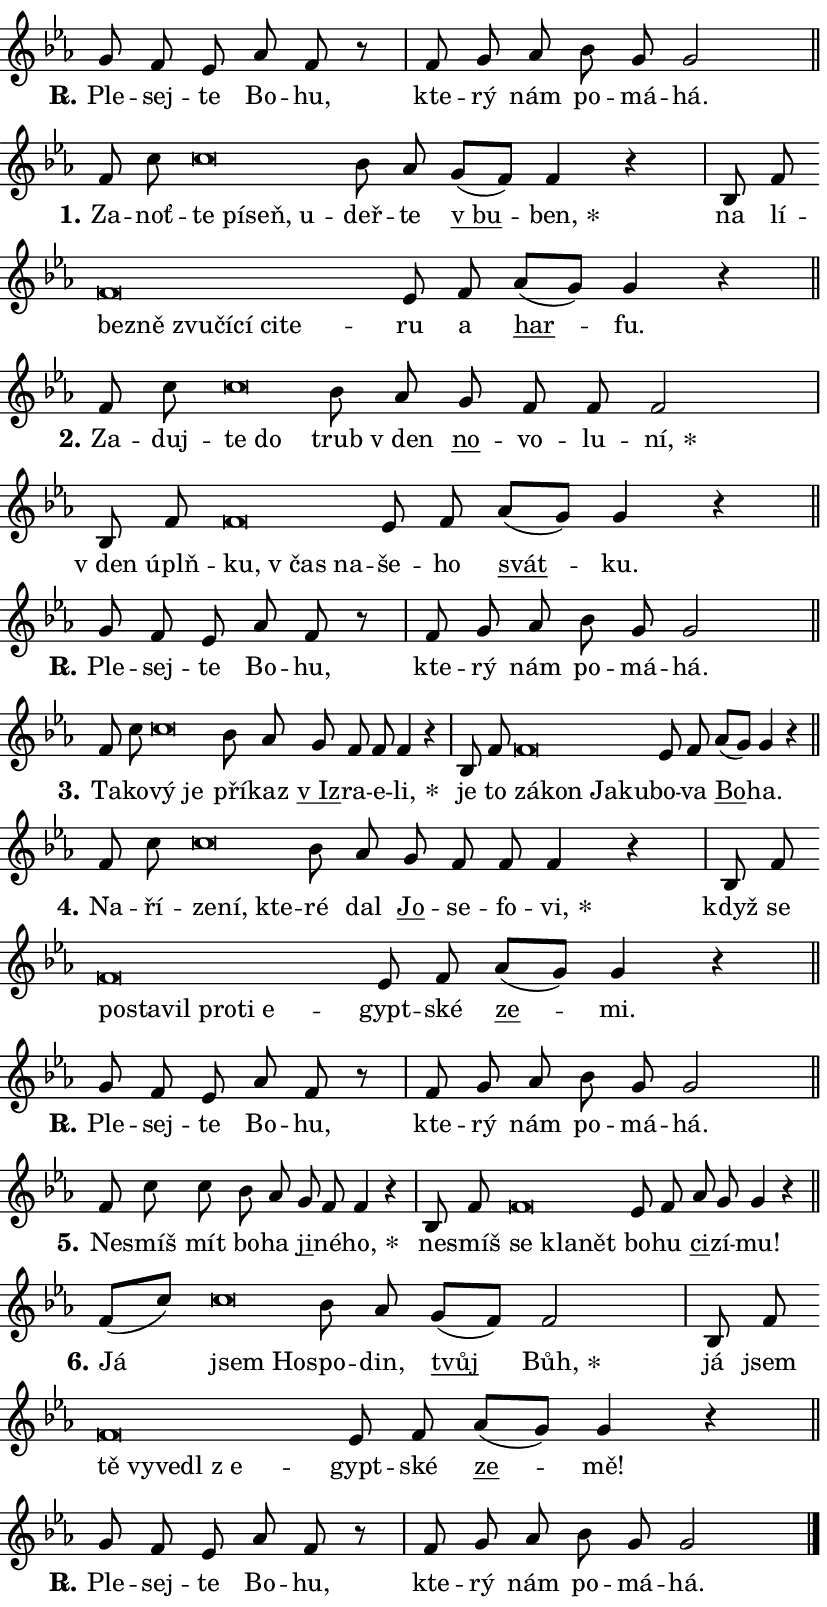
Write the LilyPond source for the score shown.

\version "2.24.0"
\header { tagline = "" }
\paper {
  indent = 0\cm
  top-margin = 0\cm
  right-margin = 0.13\cm % to fit lyric hyphens
  bottom-margin = 0\cm
  left-margin = 0\cm
  paper-width = 14\cm
  page-breaking = #ly:one-page-breaking
  system-system-spacing.basic-distance = #11
  score-system-spacing.basic-distance = #11
  ragged-last = ##f
}


%% Author: Thomas Morley
%% https://lists.gnu.org/archive/html/lilypond-user/2020-05/msg00002.html
#(define (line-position grob)
"Returns position of @var[grob} in current system:
   @code{'start}, if at first time-step
   @code{'end}, if at last time-step
   @code{'middle} otherwise
"
  (let* ((col (ly:item-get-column grob))
         (ln (ly:grob-object col 'left-neighbor))
         (rn (ly:grob-object col 'right-neighbor))
         (col-to-check-left (if (ly:grob? ln) ln col))
         (col-to-check-right (if (ly:grob? rn) rn col))
         (break-dir-left
           (and
             (ly:grob-property col-to-check-left 'non-musical #f)
             (ly:item-break-dir col-to-check-left)))
         (break-dir-right
           (and
             (ly:grob-property col-to-check-right 'non-musical #f)
             (ly:item-break-dir col-to-check-right))))
        (cond ((eqv? 1 break-dir-left) 'start)
              ((eqv? -1 break-dir-right) 'end)
              (else 'middle))))

#(define (tranparent-at-line-position vctor)
  (lambda (grob)
  "Relying on @code{line-position} select the relevant enry from @var{vctor}.
Used to determine transparency,"
    (case (line-position grob)
      ((end) (not (vector-ref vctor 0)))
      ((middle) (not (vector-ref vctor 1)))
      ((start) (not (vector-ref vctor 2))))))

noteHeadBreakVisibility =
#(define-music-function (break-visibility)(vector?)
"Makes @code{NoteHead}s transparent relying on @var{break-visibility}"
#{
  \override NoteHead.transparent =
    #(tranparent-at-line-position break-visibility)
#})

#(define delete-ledgers-for-transparent-note-heads
  (lambda (grob)
    "Reads whether a @code{NoteHead} is transparent.
If so this @code{NoteHead} is removed from @code{'note-heads} from
@var{grob}, which is supposed to be @code{LedgerLineSpanner}.
As a result ledgers are not printed for this @code{NoteHead}"
    (let* ((nhds-array (ly:grob-object grob 'note-heads))
           (nhds-list
             (if (ly:grob-array? nhds-array)
                 (ly:grob-array->list nhds-array)
                 '()))
           ;; Relies on the transparent-property being done before
           ;; Staff.LedgerLineSpanner.after-line-breaking is executed.
           ;; This is fragile ...
           (to-keep
             (remove
               (lambda (nhd)
                 (ly:grob-property nhd 'transparent #f))
               nhds-list)))
      ;; TODO find a better method to iterate over grob-arrays, similiar
      ;; to filter/remove etc for lists
      ;; For now rebuilt from scratch
      (set! (ly:grob-object grob 'note-heads)  '())
      (for-each
        (lambda (nhd)
          (ly:pointer-group-interface::add-grob grob 'note-heads nhd))
        to-keep))))

squashNotes = {
  \override NoteHead.X-extent = #'(-0.2 . 0.2)
  \override NoteHead.Y-extent = #'(-0.75 . 0)
  \override NoteHead.stencil =
    #(lambda (grob)
       (let ((pos (ly:grob-property grob 'staff-position)))
         (begin
           (if (< pos -7) (display "ERROR: Lower brevis then expected\n") (display ""))
           (if (<= pos -6) ly:text-interface::print ly:note-head::print))))
}
unSquashNotes = {
  \revert NoteHead.X-extent
  \revert NoteHead.Y-extent
  \revert NoteHead.stencil
}

hideNotes = \noteHeadBreakVisibility #begin-of-line-visible
unHideNotes = \noteHeadBreakVisibility #all-visible

% work-around for resetting accidentals
% https://lilypond.org/doc/v2.23/Documentation/notation/displaying-rhythms#unmetered-music
cadenzaMeasure = {
  \cadenzaOff
  \partial 1024 s1024
  \cadenzaOn
}

#(define-markup-command (accent layout props text) (markup?)
  "Underline accented syllable"
  (interpret-markup layout props
    #{\markup \override #'(offset . 4.3) \underline { #text }#}))

responsum = \markup \concat {
  "R" \hspace #-1.05 \path #0.1 #'((moveto 0 0.07) (lineto 0.9 0.8)) \hspace #0.05 "."
}

spaceSize = #0.6828661417322834 % exact space size for TeX Gyre Schola

\layout {
  \context {
    \Staff
    \remove "Time_signature_engraver"
    \override LedgerLineSpanner.after-line-breaking = #delete-ledgers-for-transparent-note-heads
  }
  \context {
    \Lyrics {
      \override LyricSpace.minimum-distance = \spaceSize
      \override LyricText.font-name = #"TeX Gyre Schola"
      \override LyricText.font-size = 1
      \override StanzaNumber.font-name = #"TeX Gyre Schola Bold"
      \override StanzaNumber.font-size = 1
    }
  }
  \context {
    \Score 
    \override NoteHead.text =
      #(lambda (grob) 
        (let ((pos (ly:grob-property grob 'staff-position)))
          #{\markup {
            \combine
              \halign #-0.55 \raise #(if (= pos -6) 0 0.5) \override #'(thickness . 2) \draw-line #'(3.2 . 0)
              \musicglyph "noteheads.sM1"
          }#}))
  }
}

% magnetic-lyrics.ily
%
%   written by
%     Jean Abou Samra <jean@abou-samra.fr>
%     Werner Lemberg <wl@gnu.org>
%
%   adapted by
%     Jiri Hon <jiri.hon@gmail.com>
%
% Version 2022-Apr-15

% https://www.mail-archive.com/lilypond-user@gnu.org/msg149350.html

#(define (Left_hyphen_pointer_engraver context)
   "Collect syllable-hyphen-syllable occurrences in lyrics and store
them in properties.  This engraver only looks to the left.  For
example, if the lyrics input is @code{foo -- bar}, it does the
following.

@itemize @bullet
@item
Set the @code{text} property of the @code{LyricHyphen} grob between
@q{foo} and @q{bar} to @code{foo}.

@item
Set the @code{left-hyphen} property of the @code{LyricText} grob with
text @q{foo} to the @code{LyricHyphen} grob between @q{foo} and
@q{bar}.
@end itemize

Use this auxiliary engraver in combination with the
@code{lyric-@/text::@/apply-@/magnetic-@/offset!} hook."
   (let ((hyphen #f)
         (text #f))
     (make-engraver
      (acknowledgers
       ((lyric-syllable-interface engraver grob source-engraver)
        (set! text grob)))
      (end-acknowledgers
       ((lyric-hyphen-interface engraver grob source-engraver)
        ;(when (not (grob::has-interface grob 'lyric-space-interface))
          (set! hyphen grob)));)
      ((stop-translation-timestep engraver)
       (when (and text hyphen)
         (ly:grob-set-object! text 'left-hyphen hyphen))
       (set! text #f)
       (set! hyphen #f)))))

#(define (lyric-text::apply-magnetic-offset! grob)
   "If the space between two syllables is less than the value in
property @code{LyricText@/.details@/.squash-threshold}, move the right
syllable to the left so that it gets concatenated with the left
syllable.

Use this function as a hook for
@code{LyricText@/.after-@/line-@/breaking} if the
@code{Left_@/hyphen_@/pointer_@/engraver} is active."
   (let ((hyphen (ly:grob-object grob 'left-hyphen #f)))
     (when hyphen
       (let ((left-text (ly:spanner-bound hyphen LEFT)))
         (when (grob::has-interface left-text 'lyric-syllable-interface)
           (let* ((common (ly:grob-common-refpoint grob left-text X))
                  (this-x-ext (ly:grob-extent grob common X))
                  (left-x-ext
                   (begin
                     ;; Trigger magnetism for left-text.
                     (ly:grob-property left-text 'after-line-breaking)
                     (ly:grob-extent left-text common X)))
                  ;; `delta` is the gap width between two syllables.
                  (delta (- (interval-start this-x-ext)
                            (interval-end left-x-ext)))
                  (details (ly:grob-property grob 'details))
                  (threshold (assoc-get 'squash-threshold details 0.2)))
             (when (< delta threshold)
               (let* (;; We have to manipulate the input text so that
                      ;; ligatures crossing syllable boundaries are not
                      ;; disabled.  For languages based on the Latin
                      ;; script this is essentially a beautification.
                      ;; However, for non-Western scripts it can be a
                      ;; necessity.
                      (lt (ly:grob-property left-text 'text))
                      (rt (ly:grob-property grob 'text))
                      (is-space (grob::has-interface hyphen 'lyric-space-interface))
                      (space (if is-space " " ""))
                      (extra-delta (if is-space spaceSize 0))
                      ;; Append new syllable.
                      (ltrt-space (if (and (string? lt) (string? rt))
                                (string-append lt space rt)
                                (make-concat-markup (list lt space rt))))
                      ;; Right-align `ltrt` to the right side.
                      (ltrt-space-markup (grob-interpret-markup
                               grob
                               (make-translate-markup
                                (cons (interval-length this-x-ext) 0)
                                (make-right-align-markup ltrt-space)))))
                 (begin
                   ;; Don't print `left-text`.
                   (ly:grob-set-property! left-text 'stencil #f)
                   ;; Set text and stencil (which holds all collected
                   ;; syllables so far) and shift it to the left.
                   (ly:grob-set-property! grob 'text ltrt-space)
                   (ly:grob-set-property! grob 'stencil ltrt-space-markup)
                   (ly:grob-translate-axis! grob (- (- delta extra-delta)) X))))))))))


#(define (lyric-hyphen::displace-bounds-first grob)
   ;; Make very sure this callback isn't triggered too early.
   (let ((left (ly:spanner-bound grob LEFT))
         (right (ly:spanner-bound grob RIGHT)))
     (ly:grob-property left 'after-line-breaking)
     (ly:grob-property right 'after-line-breaking)
     (ly:lyric-hyphen::print grob)))

squashThreshold = #0.4

\layout {
  \context {
    \Lyrics
    \consists #Left_hyphen_pointer_engraver
    \override LyricText.after-line-breaking =
      #lyric-text::apply-magnetic-offset!
    \override LyricHyphen.stencil = #lyric-hyphen::displace-bounds-first
    \override LyricText.details.squash-threshold = \squashThreshold
    \override LyricHyphen.minimum-distance = 0
    \override LyricHyphen.minimum-length = \squashThreshold
  }
}

squashText = \override LyricText.details.squash-threshold = 9999
unSquashText = \override LyricText.details.squash-threshold = \squashThreshold

leftText = \override LyricText.self-alignment-X = #LEFT
unLeftText = \revert LyricText.self-alignment-X

starOffset = #(lambda (grob) 
                (let ((x_offset (ly:self-alignment-interface::aligned-on-x-parent grob)))
                  (if (= x_offset 0) 0 (+ x_offset 1.2))))

star = #(define-music-function (syllable)(string?)
"Append star separator at the end of a syllable"
#{
  \once \override LyricText.X-offset = #starOffset
  \lyricmode { \markup {
    #syllable
    \override #'((font-name . "TeX Gyre Schola Bold")) \hspace #0.2 \lower #0.65 \larger "*"
  } }
#})

starAccent = #(define-music-function (syllable)(string?)
"Append star separator at the end of a syllable and make accent"
#{
  \once \override LyricText.X-offset = #starOffset
  \lyricmode { \markup {
    \accent #syllable
    \override #'((font-name . "TeX Gyre Schola Bold")) \hspace #0.2 \lower #0.65 \larger "*"
  } }
#})

breath = #(define-music-function (syllable)(string?)
"Append breathing indicator at the end of a syllable"
#{
  \lyricmode { \markup { #syllable "+" } }
#})

optionalBreath = #(define-music-function (syllable)(string?)
"Append optional breathing indicator at the end of a syllable"
#{
  \lyricmode { \markup { #syllable "(+)" } }
#})


\score {
    <<
        \new Voice = "melody" { \cadenzaOn \key es \major \relative { g'8 f es as f r \cadenzaMeasure \bar "|" f g as \bar "" bes g g2 \cadenzaMeasure \bar "||" \break } }
        \new Lyrics \lyricsto "melody" { \lyricmode { \set stanza = \responsum
Ple -- sej -- te Bo -- hu, kte -- rý nám po -- má -- há. } }
    >>
    \layout {}
}

\score {
    <<
        \new Voice = "melody" { \cadenzaOn \key es \major \relative { f'8 c' \bar "" \squashNotes c\breve*1/16 \hideNotes \breve*1/16 \bar "" \breve*1/16 \breve*1/16 \bar "" \unHideNotes \unSquashNotes bes8 as \bar "" g[( f)] f4 r \cadenzaMeasure \bar "|" bes,8 f' \bar "" \squashNotes f\breve*1/16 \hideNotes \breve*1/16 \bar "" \breve*1/16 \bar "" \breve*1/16 \bar "" \breve*1/16 \bar "" \breve*1/16 \breve*1/16 \bar "" \unHideNotes \unSquashNotes es8 f \bar "" as[( g)] g4 r \cadenzaMeasure \bar "||" \break } }
        \new Lyrics \lyricsto "melody" { \lyricmode { \set stanza = "1."
Za -- noť -- \leftText te \squashText pí -- seň, u -- \unLeftText \unSquashText deř -- te \markup \accent "v bu" -- \star ben, na lí -- \leftText bez -- \squashText ně zvu -- čí -- cí ci -- te -- \unLeftText \unSquashText ru a \markup \accent har -- fu. } }
    >>
    \layout {}
}

\score {
    <<
        \new Voice = "melody" { \cadenzaOn \key es \major \relative { f'8 c' \bar "" \squashNotes c\breve*1/16 \hideNotes \breve*1/16 \bar "" \unHideNotes \unSquashNotes bes8 as \bar "" g f f f2 \cadenzaMeasure \bar "|" bes,8 f' \bar "" \squashNotes f\breve*1/16 \hideNotes \breve*1/16 \breve*1/16 \bar "" \unHideNotes \unSquashNotes es8 f \bar "" as[( g)] g4 r \cadenzaMeasure \bar "||" \break } }
        \new Lyrics \lyricsto "melody" { \lyricmode { \set stanza = "2."
Za -- duj -- \leftText te \squashText do \unLeftText \unSquashText trub "v den" \markup \accent no -- vo -- lu -- \star ní, "v den" úplň -- \leftText ku, \squashText "v čas" na -- \unLeftText \unSquashText še -- ho \markup \accent svát -- ku. } }
    >>
    \layout {}
}

\score {
    <<
        \new Voice = "melody" { \cadenzaOn \key es \major \relative { g'8 f es as f r \cadenzaMeasure \bar "|" f g as \bar "" bes g g2 \cadenzaMeasure \bar "||" \break } }
        \new Lyrics \lyricsto "melody" { \lyricmode { \set stanza = \responsum
Ple -- sej -- te Bo -- hu, kte -- rý nám po -- má -- há. } }
    >>
    \layout {}
}

\score {
    <<
        \new Voice = "melody" { \cadenzaOn \key es \major \relative { f'8 c' \bar "" \squashNotes c\breve*1/16 \hideNotes \breve*1/16 \bar "" \unHideNotes \unSquashNotes bes8 as \bar "" g f f f4 r \cadenzaMeasure \bar "|" bes,8 f' \bar "" \squashNotes f\breve*1/16 \hideNotes \breve*1/16 \bar "" \breve*1/16 \breve*1/16 \bar "" \unHideNotes \unSquashNotes es8 f \bar "" as[( g)] g4 r \cadenzaMeasure \bar "||" \break } }
        \new Lyrics \lyricsto "melody" { \lyricmode { \set stanza = "3."
Ta -- ko -- \leftText vý \squashText je \unLeftText \unSquashText pří -- kaz \markup \accent "v Iz" -- ra -- e -- \star li, je to \leftText zá -- \squashText kon Ja -- ku -- \unLeftText \unSquashText bo -- va \markup \accent Bo -- ha. } }
    >>
    \layout {}
}

\score {
    <<
        \new Voice = "melody" { \cadenzaOn \key es \major \relative { f'8 c' \bar "" \squashNotes c\breve*1/16 \hideNotes \breve*1/16 \breve*1/16 \bar "" \unHideNotes \unSquashNotes bes8 as \bar "" g f f f4 r \cadenzaMeasure \bar "|" bes,8 f' \bar "" \squashNotes f\breve*1/16 \hideNotes \breve*1/16 \bar "" \breve*1/16 \bar "" \breve*1/16 \bar "" \breve*1/16 \breve*1/16 \bar "" \unHideNotes \unSquashNotes es8 f \bar "" as[( g)] g4 r \cadenzaMeasure \bar "||" \break } }
        \new Lyrics \lyricsto "melody" { \lyricmode { \set stanza = "4."
Na -- ří -- \leftText ze -- \squashText ní, kte -- \unLeftText \unSquashText ré dal \markup \accent Jo -- se -- fo -- \star vi, když se \leftText po -- \squashText sta -- vil pro -- ti e -- \unLeftText \unSquashText gypt -- ské \markup \accent ze -- mi. } }
    >>
    \layout {}
}

\score {
    <<
        \new Voice = "melody" { \cadenzaOn \key es \major \relative { g'8 f es as f r \cadenzaMeasure \bar "|" f g as \bar "" bes g g2 \cadenzaMeasure \bar "||" \break } }
        \new Lyrics \lyricsto "melody" { \lyricmode { \set stanza = \responsum
Ple -- sej -- te Bo -- hu, kte -- rý nám po -- má -- há. } }
    >>
    \layout {}
}

\score {
    <<
        \new Voice = "melody" { \cadenzaOn \key es \major \relative { f'8 c' \bar "" c bes8 as \bar "" g f f4 r \cadenzaMeasure \bar "|" bes,8 f' \bar "" \squashNotes f\breve*1/16 \hideNotes \breve*1/16 \breve*1/16 \bar "" \unHideNotes \unSquashNotes es8 f \bar "" as g g4 r \cadenzaMeasure \bar "||" \break } }
        \new Lyrics \lyricsto "melody" { \lyricmode { \set stanza = "5."
Ne -- smíš mít bo -- ha \markup \accent ji -- né -- \star ho, ne -- smíš \leftText se \squashText kla -- nět \unLeftText \unSquashText bo -- hu \markup \accent ci -- zí -- mu! } }
    >>
    \layout {}
}

\score {
    <<
        \new Voice = "melody" { \cadenzaOn \key es \major \relative { f'8[( c'8)] \bar "" \squashNotes c\breve*1/16 \hideNotes \breve*1/16 \bar "" \unHideNotes \unSquashNotes bes8 as \bar "" g[( f)] f2 \cadenzaMeasure \bar "|" bes,8 f' \bar "" \squashNotes f\breve*1/16 \hideNotes \breve*1/16 \bar "" \breve*1/16 \bar "" \breve*1/16 \breve*1/16 \bar "" \unHideNotes \unSquashNotes es8 f \bar "" as[( g)] g4 r \cadenzaMeasure \bar "||" \break } }
        \new Lyrics \lyricsto "melody" { \lyricmode { \set stanza = "6."
Já \leftText jsem \squashText Ho -- \unLeftText \unSquashText spo -- din, \markup \accent tvůj \star Bůh, já jsem \leftText tě \squashText vy -- ve -- dl "z e" -- \unLeftText \unSquashText gypt -- ské \markup \accent ze -- mě! } }
    >>
    \layout {}
}

\score {
    <<
        \new Voice = "melody" { \cadenzaOn \key es \major \relative { g'8 f es as f r \cadenzaMeasure \bar "|" f g as \bar "" bes g g2 \cadenzaMeasure \bar "||" \break } \bar "|." }
        \new Lyrics \lyricsto "melody" { \lyricmode { \set stanza = \responsum
Ple -- sej -- te Bo -- hu, kte -- rý nám po -- má -- há. } }
    >>
    \layout {}
}
